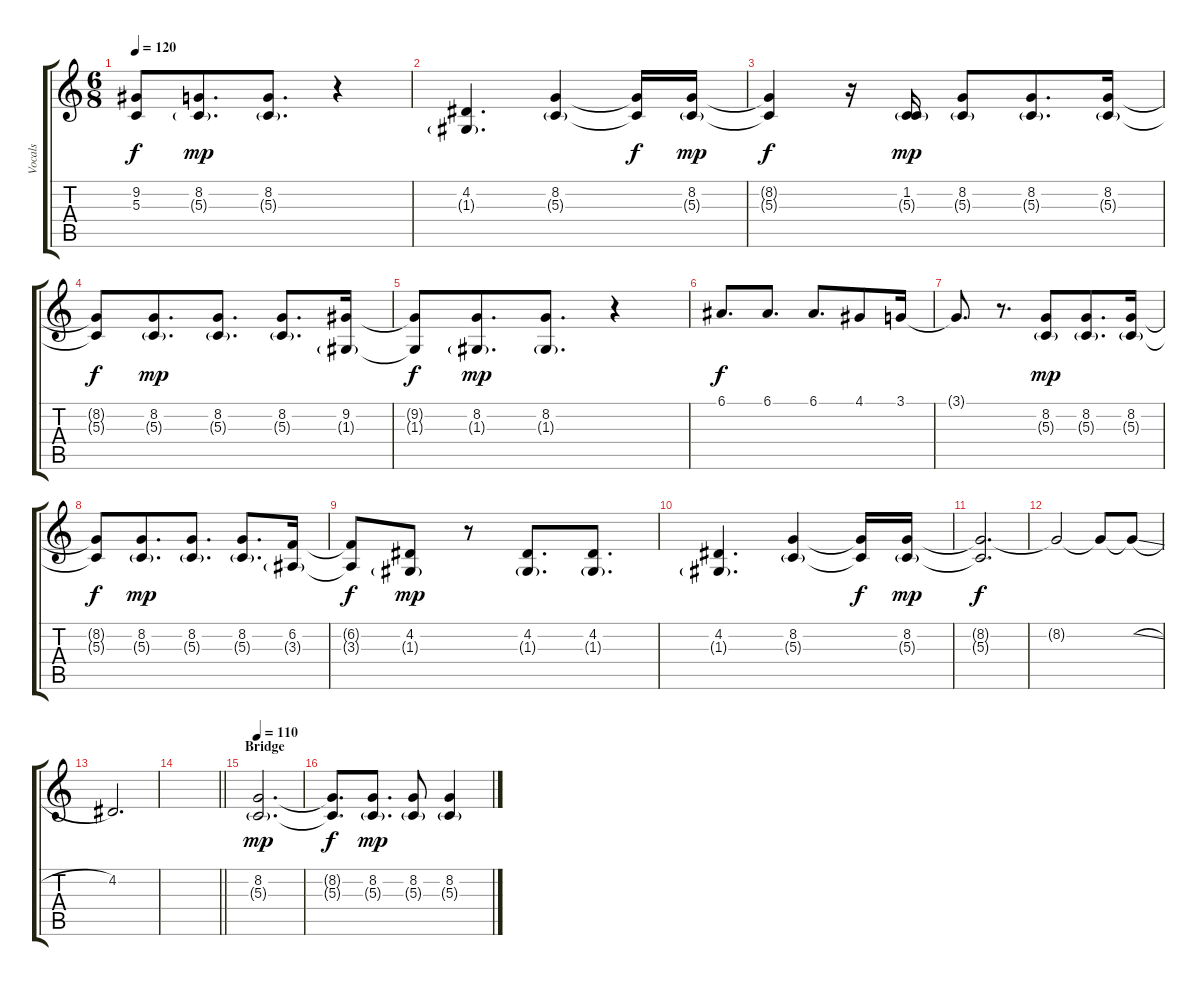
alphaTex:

\track ("Vocals" "Vocals") {instrument altosax}
\staff {score tabs}
\tuning (E4 B3 G3 D3 A2 E2) {hide}
\ts (6 8)
\tempo 120
\clef g2
\ks c
(9.2{t} 5.3{t}).8{dy f} (8.2 5.3{g}).8{d dy mp} (8.2 5.3{g}).8{d} r.4 |
(4.2 1.3{g}).4{d} (8.2 5.3{g}).4 (8.2{t} 5.3{t}).16{dy f} (8.2 5.3{g}).16{dy mp} |
(8.2{t} 5.3{t}).4{dy f} r.16 (1.2 5.3{g}).16{dy mp} (8.2 5.3{g}).8 (8.2 5.3{g}).8{d} (8.2 5.3{g}).16 |
(8.2{t} 5.3{t}).8{dy f} (8.2 5.3{g}).8{d dy mp} (8.2 5.3{g}).8{d} (8.2 5.3{g}).8{d} (9.2 1.3{g}).16 |
(9.2{t} 1.3{t}).8{dy f} (8.2 1.3{g}).8{d dy mp} (8.2 1.3{g}).8{d} r.4 |
6.1.8{d dy f} 6.1.8{d} 6.1.8{d} 4.1.8 3.1.16 |
3.1{t}.8{d} r.8{d} (8.2 5.3{g}).8{dy mp} (8.2 5.3{g}).8{d} (8.2 5.3{g}).16 |
(8.2{t} 5.3{t}).8{dy f} (8.2 5.3{g}).8{d dy mp} (8.2 5.3{g}).8{d} (8.2 5.3{g}).8{d} (6.2 3.3{g}).16 |
(6.2{t} 3.3{t}).8{dy f} (4.2 1.3{g}).8{dy mp} r.8 (4.2 1.3{g}).8{d} (4.2 1.3{g}).8{d} |
(4.2 1.3{g}).4{d} (8.2 5.3{g}).4 (8.2{t} 5.3{t}).16{dy f} (8.2 5.3{g}).16{dy mp} |
(8.2{t} 5.3{t}).2{d dy f} |
8.2{t}.2 8.2{t}.8 8.2{sl t}.8 |
4.2.2{d} |
\barLineRight lightlight
|
\section ("" "Bridge")
\tempo 110
(8.2 5.3{g}).2{d dy mp} |
(8.2{t} 5.3{t}).8{d dy f} (8.2 5.3{g}).8{d dy mp} (8.2 5.3{g}).8 (8.2 5.3{g}).4
